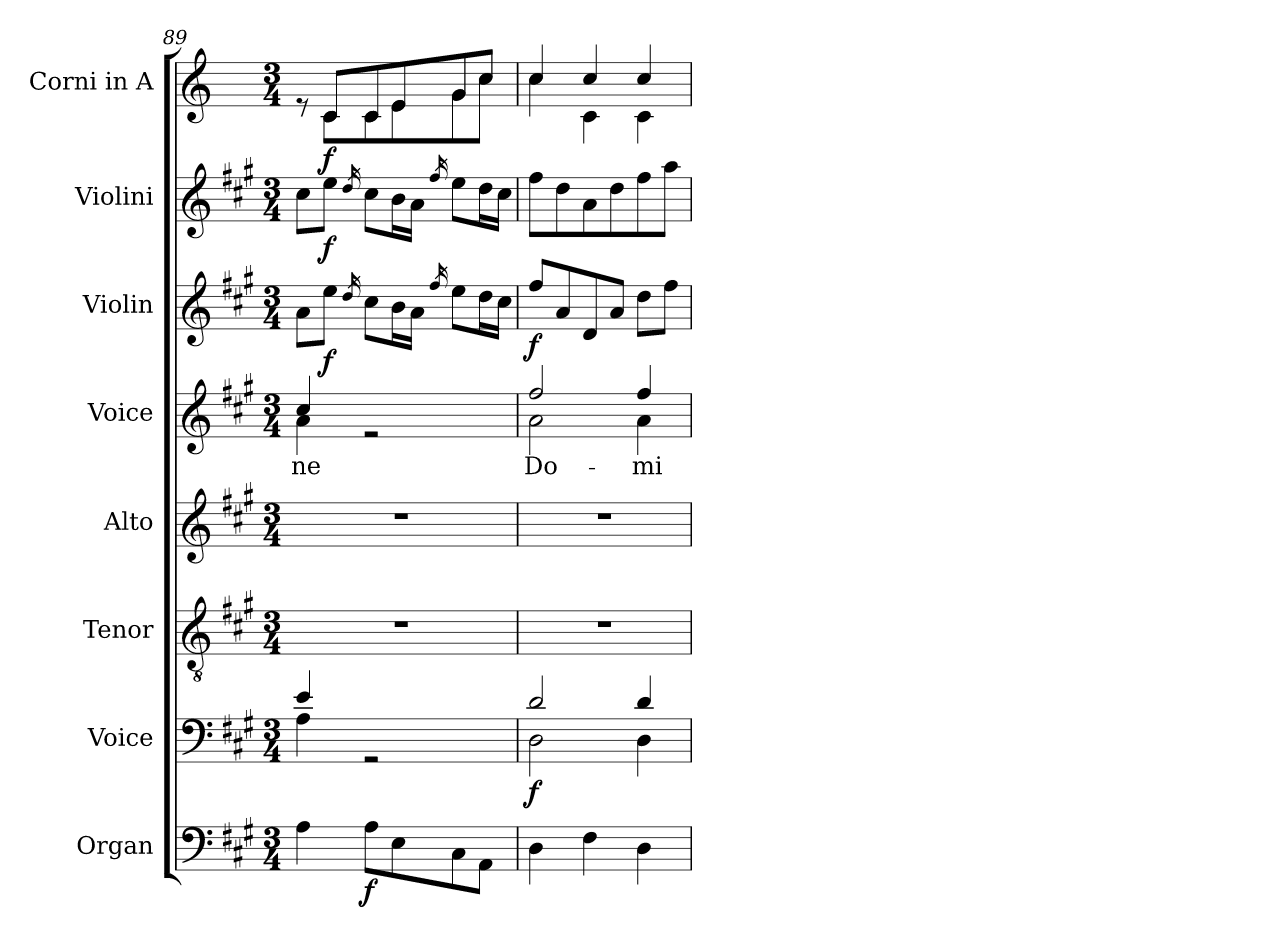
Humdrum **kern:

**kern	**dynam	**kern	**dynam	**kern	**kern	**kern	**text	**dynam	**kern	**dynam	**kern	**dynam	**kern	**dynam
*part8	*part8	*part7	*part7	*part6	*part5	*part4	*part4	*part4	*part3	*part3	*part2	*part2	*part1	*part1
*staff8	*staff8	*staff7	*staff7	*staff6	*staff5	*staff4	*staff4	*staff4	*staff3	*staff3	*staff2	*staff2	*staff1	*staff1
*I"Organ	*	*I"Voice	*	*I"Tenor	*I"Alto	*I"Voice	*	*	*I"Violin	*	*I"Violini	*	*I"Corni in A	*
*	*	*	*	*	*	*	*	*	*I'Vln	*	*I'Vln	*	*	*
*clefF4	*	*clefF4	*	*clefGv2	*clefG2	*clefG2	*	*	*clefG2	*	*clefG2	*	*clefG2	*
*	*	*	*	*	*	*	*	*	*	*	*	*	*ITrd2c3	*
*k[f#c#g#]	*	*k[f#c#g#]	*	*k[f#c#g#]	*k[f#c#g#]	*k[f#c#g#]	*	*	*k[f#c#g#]	*	*k[f#c#g#]	*	*k[f#c#g#]	*
*M3/4	*	*M3/4	*	*M3/4	*M3/4	*M3/4	*	*	*M3/4	*	*M3/4	*	*M3/4	*
=89	=89	=89	=89	=89	=89	=89	=89	=89	=89	=89	=89	=89	=89	=89
*	*	*^	*	*	*	*	*	*	*	*	*	*	*	*
!	!	!	!	!	!	!	!	!LO:LY:b	!	!	!	!	!	!	!
*	*	*	*	*	*	*	*^	*	*	*	*	*	*	*^	*
4A\	.	4e/	4A\	.	2.r	2.r	4cc#/	4a\	-ne	.	8a\L	.	8cc#\L	.	8re	8ryy	.
!	!	!	!	!	!	!	!	!	!	!	!	!LO:DY:b	!	!LO:DY:b	!	!	!LO:DY:b
.	.	.	.	.	.	.	.	.	.	.	8ee\J	f	8ee\J	f	8A/L	8A\L	f
.	.	.	.	.	.	.	.	.	.	.	16qdd/	.	16qdd/	.	.	.	.
!	!LO:DY:b	!	!	!	!	!	!	!	!	!	!	!	!	!	!	!	!
8A\L	f	2rGG	2ryy	.	.	.	2re	2ryy	.	.	8cc#\L	.	8cc#\L	.	8A/	8A\	.
8E\	.	.	.	.	.	.	.	.	.	.	16b\L	.	16b\L	.	8c#/	8c#\	.
.	.	.	.	.	.	.	.	.	.	.	16a\JJ	.	16a\JJ	.	.	.	.
.	.	.	.	.	.	.	.	.	.	.	16qff#/	.	16qff#/	.	.	.	.
8C#\	.	.	.	.	.	.	.	.	.	.	8ee\L	.	8ee\L	.	8e/	8e\	.
8AA\J	.	.	.	.	.	.	.	.	.	.	16dd\L	.	16dd\L	.	8a/J	8a\J	.
.	.	.	.	.	.	.	.	.	.	.	16cc#\JJ	.	16cc#\JJ	.	.	.	.
=90	=90	=90	=90	=90	=90	=90	=90	=90	=90	=90	=90	=90	=90	=90	=90	=90	=90
!	!	!	!	!LO:DY:b	!	!	!	!	!LO:LY:b	!LO:DY:b	!	!	!	!	!	!	!
4D\	.	2d/	2D\	f	2.r	2.r	2ff#/	2a\	Do-	f	8ff#/L	.	8ff#\L	.	4a/	4a\	.
.	.	.	.	.	.	.	.	.	.	.	8a/	.	8dd\	.	.	.	.
4F#\	.	.	.	.	.	.	.	.	.	.	8d/	.	8a\	.	4a/	4A\	.
.	.	.	.	.	.	.	.	.	.	.	8a/J	.	8dd\	.	.	.	.
!	!	!	!	!	!	!	!	!	!LO:LY:b	!	!	!	!	!	!	!	!
4D\	.	4d/	4D\	.	.	.	4ff#/	4a\	-mi-	.	8dd\L	.	8ff#\	.	4a/	4A\	.
.	.	.	.	.	.	.	.	.	.	.	8ff#\J	.	8aa\J	.	.	.	.
*	*	*v	*v	*	*	*	*v	*v	*	*	*	*	*	*	*v	*v	*
=	=	=	=	=	=	=	=	=	=	=	=	=	=	=
*-	*-	*-	*-	*-	*-	*-	*-	*-	*-	*-	*-	*-	*-	*-
